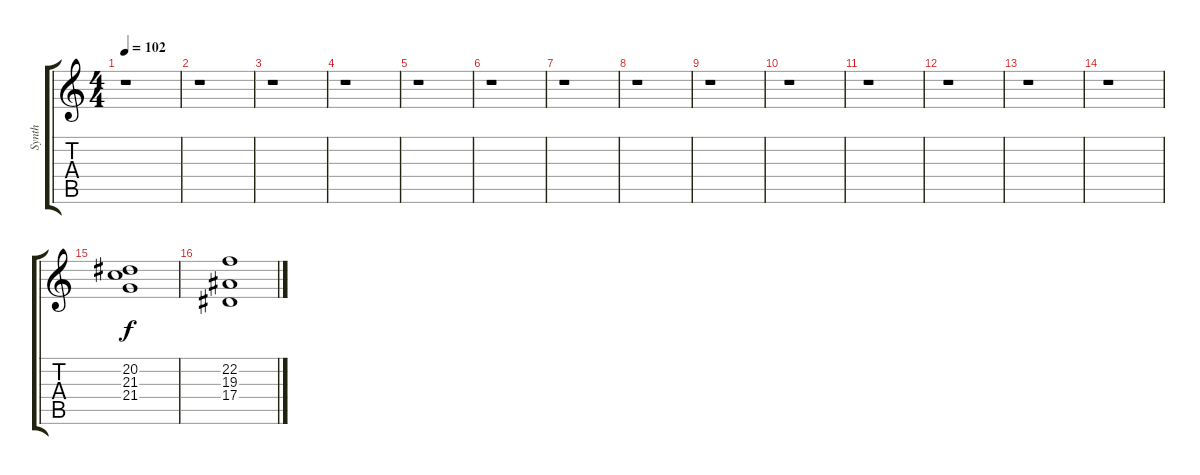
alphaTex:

\track ("Synth" "Synth") {instrument stringensemble1}
\staff {score tabs}
\tuning (C4 G3 Eb3 Bb2 F2 C2) {hide}
\ts (4 4)
\tempo 102
\clef g2
\ks c
r.1{dy f} |
r.1 |
r.1 |
r.1 |
r.1 |
r.1 |
r.1 |
r.1 |
r.1 |
r.1 |
r.1 |
r.1 |
r.1 |
r.1 |
(20.2 21.3 21.4).1 |
(22.2 19.3 17.4).1
